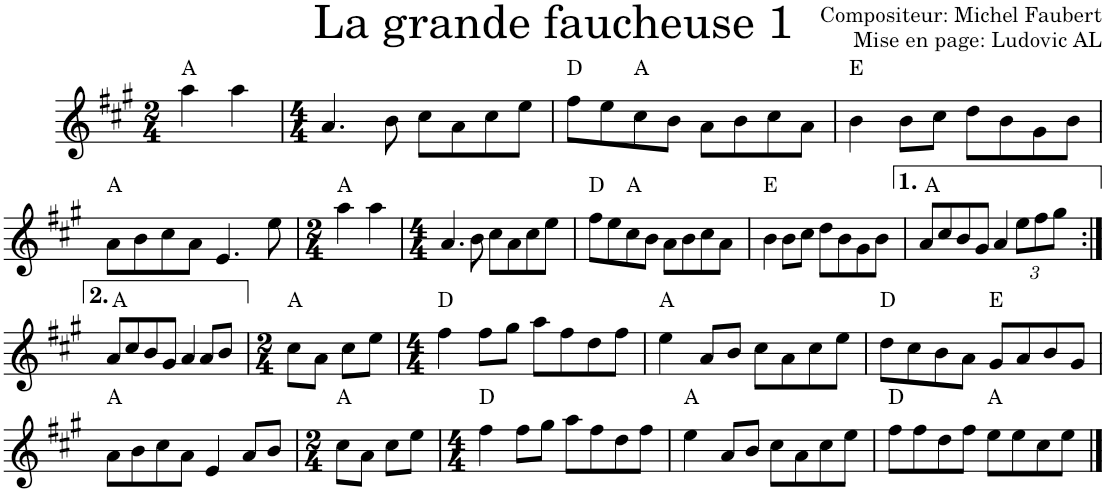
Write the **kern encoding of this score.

**kern	**harte
*part1	*part1
*staff1	*
*I"Voice	*
*I'V	*
*clefG2	*
*k[f#c#g#]	*
*M2/4	*
=1	=1
4aa\	A:maj
4aa\	.
=2	=2
*M4/4	*
4.a/	.
8b\	.
8cc#\L	.
8a\	.
8cc#\	.
8ee\J	.
=3	=3
8ff#\L	D:maj
8ee\	.
8cc#\	A:maj
8b\J	.
8a\L	.
8b\	.
8cc#\	.
8a\J	.
=4	=4
4b\	E:maj
8b\L	.
8cc#\J	.
8dd\L	.
8b\	.
8g#\	.
8b\J	.
!!LO:LB:g=z
=5	=5
8a\L	A:maj
8b\	.
8cc#\	.
8a\J	.
4.e/	.
8ee\	.
=6	=6
*M2/4	*
4aa\	A:maj
4aa\	.
=7	=7
*M4/4	*
4.a/	.
8b\	.
8cc#\L	.
8a\	.
8cc#\	.
8ee\J	.
=8	=8
8ff#\L	D:maj
8ee\	.
8cc#\	A:maj
8b\J	.
8a\L	.
8b\	.
8cc#\	.
8a\J	.
=9	=9
4b\	E:maj
8b\L	.
8cc#\J	.
8dd\L	.
8b\	.
8g#\	.
8b\J	.
=10	=10
8a/L	A:maj
8cc#/	.
8b/	.
8g#/J	.
4a/	.
*Xbrackettup	*
12ee\L	.
12ff#\	.
12gg#\J	.
!!LO:LB:g=z
=11:|!	=11:|!
8a/L	A:maj
8cc#/	.
8b/	.
8g#/J	.
4a/	.
8a/L	.
8b/J	.
=12	=12
*M2/4	*
8cc#\L	A:maj
8a\J	.
8cc#\L	.
8ee\J	.
=13	=13
*M4/4	*
4ff#\	D:maj
8ff#\L	.
8gg#\J	.
8aa\L	.
8ff#\	.
8dd\	.
8ff#\J	.
=14	=14
4ee\	A:maj
8a/L	.
8b/J	.
8cc#\L	.
8a\	.
8cc#\	.
8ee\J	.
=15	=15
8dd\L	D:maj
8cc#\	.
8b\	.
8a\J	.
8g#/L	E:maj
8a/	.
8b/	.
8g#/J	.
!!LO:LB:g=z
=16	=16
8a\L	A:maj
8b\	.
8cc#\	.
8a\J	.
4e/	.
8a/L	.
8b/J	.
=17	=17
*M2/4	*
8cc#\L	A:maj
8a\J	.
8cc#\L	.
8ee\J	.
=18	=18
*M4/4	*
4ff#\	D:maj
8ff#\L	.
8gg#\J	.
8aa\L	.
8ff#\	.
8dd\	.
8ff#\J	.
=19	=19
4ee\	A:maj
8a/L	.
8b/J	.
8cc#\L	.
8a\	.
8cc#\	.
8ee\J	.
=20	=20
8ff#\L	D:maj
8ff#\	.
8dd\	.
8ff#\J	.
8ee\L	A:maj
8ee\	.
8cc#\	.
8ee\J	.
==	==
*-	*-
